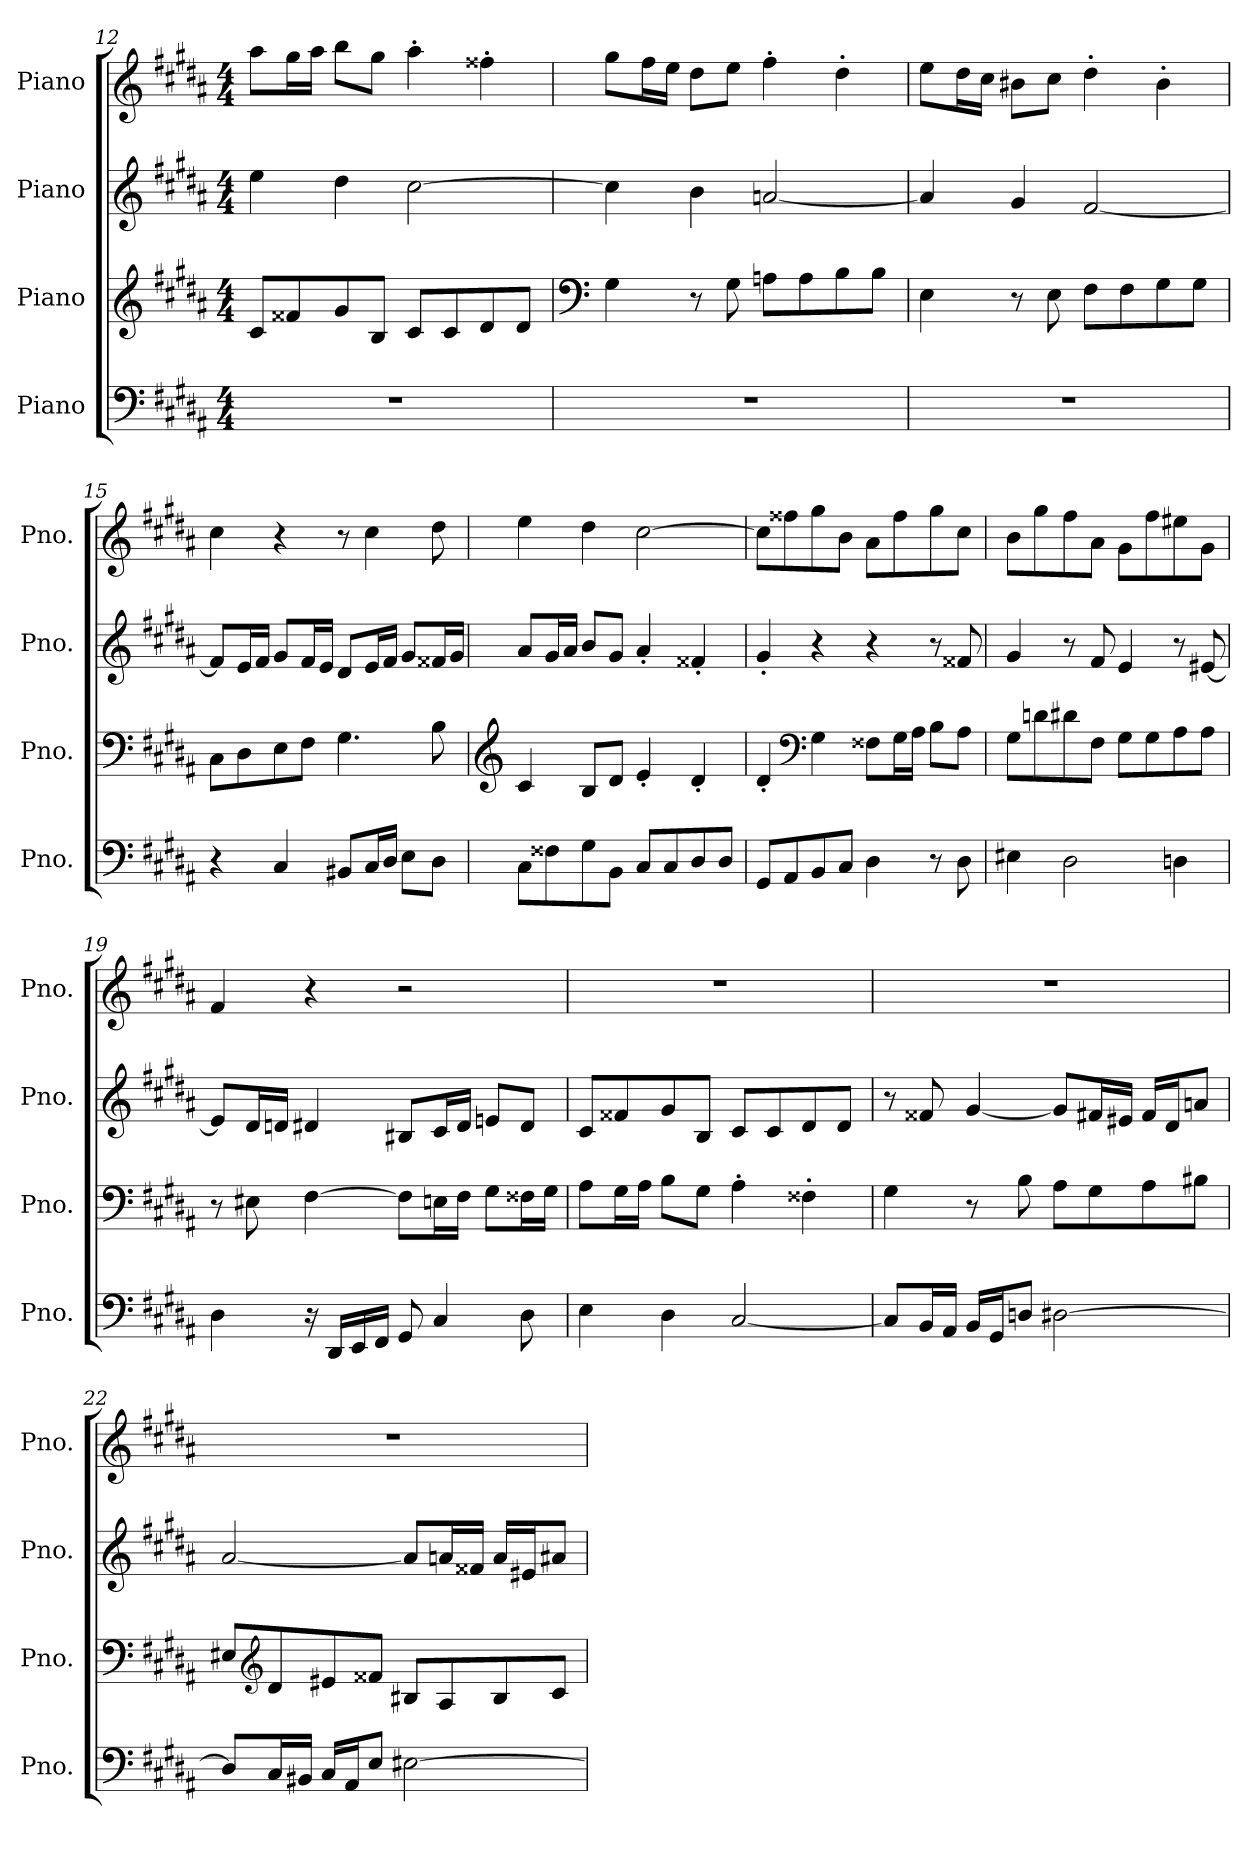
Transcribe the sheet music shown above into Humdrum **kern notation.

**kern	**kern	**kern	**kern
*part4	*part3	*part2	*part1
*staff4	*staff3	*staff2	*staff1
*I"Piano	*I"Piano	*I"Piano	*I"Piano
*I'Pno.	*I'Pno.	*I'Pno.	*I'Pno.
*clefF4	*clefG2	*clefG2	*clefG2
*k[f#c#g#d#a#]	*k[f#c#g#d#a#]	*k[f#c#g#d#a#]	*k[f#c#g#d#a#]
*M4/4	*M4/4	*M4/4	*M4/4
=12	=12	=12	=12
1r	8c#/L	4ee\	8aa#\L
.	8f##X/	.	16gg#\L
.	.	.	16aa#\JJ
.	8g#/	4dd#\	8bb\L
.	8B/J	.	8gg#\J
.	8c#/L	[2cc#\	4aa#'\
.	8c#/	.	.
.	8d#/	.	4ff##X'\
.	8d#/J	.	.
!!LO:LB:g=z
=13	=13	=13	=13
*	*clefF4	*	*
1r	4G#\	4cc#\]	8gg#\L
.	.	.	16ff#\L
.	.	.	16ee\JJ
.	8r	4b\	8dd#\L
.	8G#\	.	8ee\J
.	8An\L	[2an/	4ff#'\
.	8A\	.	.
.	8B\	.	4dd#'\
.	8B\J	.	.
=14	=14	=14	=14
1r	4E\	4a/]	8ee\L
.	.	.	16dd#\L
.	.	.	16cc#\JJ
.	8r	4g#/	8b#X\L
.	8E\	.	8cc#\J
.	8F#\L	[2f#/	4dd#'\
.	8F#\	.	.
.	8G#\	.	4b#'\
.	8G#\J	.	.
=15	=15	=15	=15
4r	8C#\L	8f#/L]	4cc#\
.	8D#\	16e/L	.
.	.	16f#/JJ	.
4C#/	8E\	8g#/L	4r
.	8F#\J	16f#/L	.
.	.	16e/JJ	.
8BB#X/L	4.G#\	8d#/L	8r
16C#/L	.	16e/L	4cc#\
16D#/JJ	.	16f#/JJ	.
8E\L	.	8g#/L	.
8D#\J	8B\	16f##X/L	8dd#\
.	.	16g#/JJ	.
!!LO:LB:g=z
=16	=16	=16	=16
*	*clefG2	*	*
8C#\L	4c#/	8a#/L	4ee\
8F##X\	.	16g#/L	.
.	.	16a#/JJ	.
8G#\	8B/L	8b/L	4dd#\
8BB\J	8d#/J	8g#/J	.
8C#/L	4e'/	4a#'/	[2cc#\
8C#/	.	.	.
8D#/	4d#'/	4f##X'/	.
8D#/J	.	.	.
=17	=17	=17	=17
8GG#/L	4d#'/	4g#'/	8cc#\L]
8AA#/	.	.	8ff##X\
*	*clefF4	*	*
8BB/	4G#\	4r	8gg#\
8C#/J	.	.	8b\J
4D#\	8F##X\L	4r	8a#\L
.	16G#\L	.	8ff##\
.	16A#\JJ	.	.
8r	8B\L	8r	8gg#\
8D#\	8A#\J	8f##X/	8cc#\J
=18	=18	=18	=18
4E#X\	8G#\L	4g#/	8b\L
.	8dn\	.	8gg#\
2D#\	8d#X\	8r	8ff#\
.	8F#\J	8f#/	8a#\J
.	8G#\L	4e/	8g#\L
.	8G#\	.	8ff#\
4Dn\	8A#\	8r	8ee#X\
.	8A#\J	[8e#X/	8g#\J
!!LO:PB:g=z
=19	=19	=19	=19
4D#\	8r	8e#/L]	4f#/
.	8E#X\	16d#/L	.
.	.	16dn/JJ	.
16r	[4F#\	4d#X/	4r
16DD#/LL	.	.	.
16EE/	.	.	.
16FF#/JJ	.	.	.
8GG#/	8F#\L]	8B#X/L	2r
4C#/	16En\L	16c#/L	.
.	16F#\JJ	16d#/JJ	.
.	8G#\L	8en/L	.
8D#\	16F##X\L	8d#/J	.
.	16G#\JJ	.	.
=20	=20	=20	=20
4E\	8A#\L	8c#/L	1r
.	16G#\L	8f##X/	.
.	16A#\JJ	.	.
4D#\	8B\L	8g#/	.
.	8G#\J	8B/J	.
[2C#/	4A#'\	8c#/L	.
.	.	8c#/	.
.	4F##X'\	8d#/	.
.	.	8d#/J	.
!!LO:LB:g=z
=21	=21	=21	=21
8C#/L]	4G#\	8r	1r
16BB/L	.	8f##X/	.
16AA#/JJ	.	.	.
16BB/LL	8r	[4g#/	.
16GG#/J	.	.	.
8Dn/J	8B\	.	.
[2D#X\	8A#\L	8g#/L]	.
.	8G#\	16f#X/L	.
.	.	16e#X/JJ	.
.	8A#\	16f#/LL	.
.	.	16d#/J	.
.	8B#X\J	8an/J	.
=22	=22	=22	=22
8D#/L]	8E#X/L	[2a#/	1r
*	*clefG2	*	*
16C#/L	8d#/	.	.
16BB#X/JJ	.	.	.
16C#/LL	8e#X/	.	.
16AA#/J	.	.	.
8E/J	8f##X/J	.	.
[2E#X\	8B#X/L	8a#/L]	.
.	8A#/	16an/L	.
.	.	16f##X/JJ	.
.	8B#/	16a/LL	.
.	.	16e#X/J	.
.	8c#/J	8a#X/J	.
=	=	=	=
*-	*-	*-	*-
